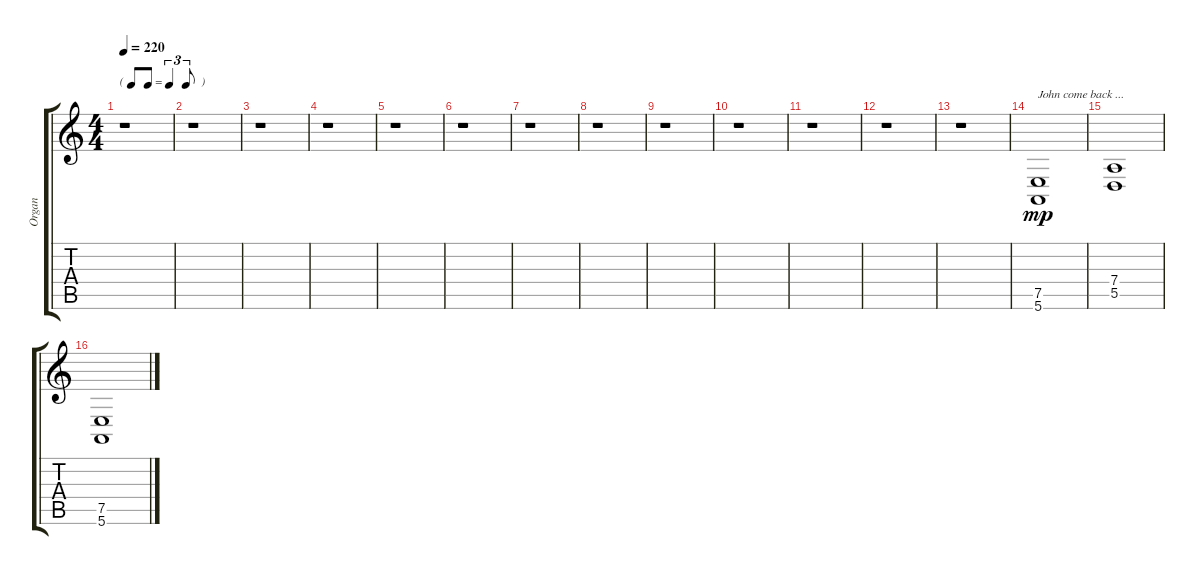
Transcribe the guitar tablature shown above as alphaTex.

\track ("Organ" "Organ") {instrument rockorgan}
\staff {score tabs}
\tuning (E4 B3 G3 D3 A2 E2) {hide}
\ts (4 4)
\tf triplet8th
\tempo 220
\clef g2
\ks c
r.1{dy mp} |
r.1 |
r.1 |
r.1 |
r.1 |
r.1 |
r.1 |
r.1 |
r.1 |
r.1 |
r.1 |
r.1 |
r.1 |
(7.5 5.6).1{txt "John come back ..."} |
(7.4 5.5).1 |
(7.5 5.6).1
